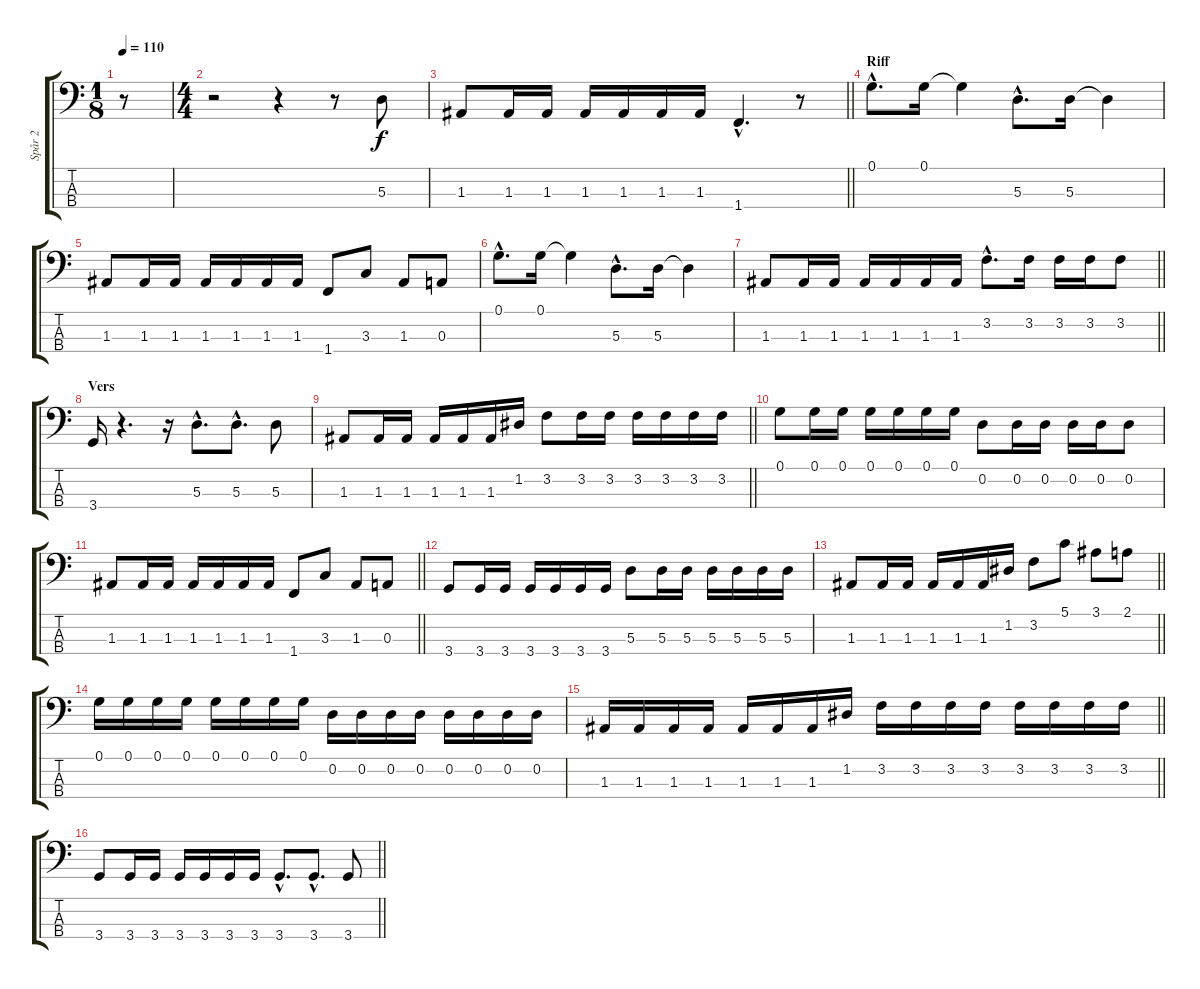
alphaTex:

\track ("Spår 2" "Spår 2") {instrument electricbasspick}
\staff {score tabs}
\tuning (G2 D2 A1 E1) {hide}
\ts (1 8)
\tempo 110
\clef f4
\ks c
r.8{dy f instrument electricbasspick} |
\ts (4 4)
r.2 r.4 r.8 5.3.8 |
\barLineRight lightlight
1.3.8 1.3.16 1.3.16 1.3.16 1.3.16 1.3.16 1.3.16 1.4{hac}.4{d} r.8 |
\section ("" "Riff")
0.1{hac}.8{d} 0.1.16 0.1{t}.4 5.3{hac}.8{d} 5.3.16 5.3{t}.4 |
1.3.8 1.3.16 1.3.16 1.3.16 1.3.16 1.3.16 1.3.16 1.4.8 3.3.8 1.3.8 0.3.8 |
0.1{hac}.8{d} 0.1.16 0.1{t}.4 5.3{hac}.8{d} 5.3.16 5.3{t}.4 |
\barLineRight lightlight
1.3.8 1.3.16 1.3.16 1.3.16 1.3.16 1.3.16 1.3.16 3.2{hac}.8{d} 3.2.16 3.2.16 3.2.16 3.2.8 |
\section ("" "Vers")
3.4.16 r.4{d} r.16 5.3{hac}.8{d} 5.3{hac}.8{d} 5.3.8 |
\barLineRight lightlight
1.3.8 1.3.16 1.3.16 1.3.16 1.3.16 1.3.16 1.2.16 3.2.8 3.2.16 3.2.16 3.2.16 3.2.16 3.2.16 3.2.16 |
0.1.8 0.1.16 0.1.16 0.1.16 0.1.16 0.1.16 0.1.16 0.2.8 0.2.16 0.2.16 0.2.16 0.2.16 0.2.8 |
\barLineRight lightlight
1.3.8 1.3.16 1.3.16 1.3.16 1.3.16 1.3.16 1.3.16 1.4.8 3.3.8 1.3.8 0.3.8 |
3.4.8 3.4.16 3.4.16 3.4.16 3.4.16 3.4.16 3.4.16 5.3.8 5.3.16 5.3.16 5.3.16 5.3.16 5.3.16 5.3.16 |
\barLineRight lightlight
1.3.8 1.3.16 1.3.16 1.3.16 1.3.16 1.3.16 1.2.16 3.2.8 5.1.8 3.1.8 2.1.8 |
0.1.16 0.1.16 0.1.16 0.1.16 0.1.16 0.1.16 0.1.16 0.1.16 0.2.16 0.2.16 0.2.16 0.2.16 0.2.16 0.2.16 0.2.16 0.2.16 |
\barLineRight lightlight
1.3.16 1.3.16 1.3.16 1.3.16 1.3.16 1.3.16 1.3.16 1.2.16 3.2.16 3.2.16 3.2.16 3.2.16 3.2.16 3.2.16 3.2.16 3.2.16 |
\barLineRight lightlight
3.4.8 3.4.16 3.4.16 3.4.16 3.4.16 3.4.16 3.4.16 3.4{hac}.8{d} 3.4{hac}.8{d} 3.4.8
